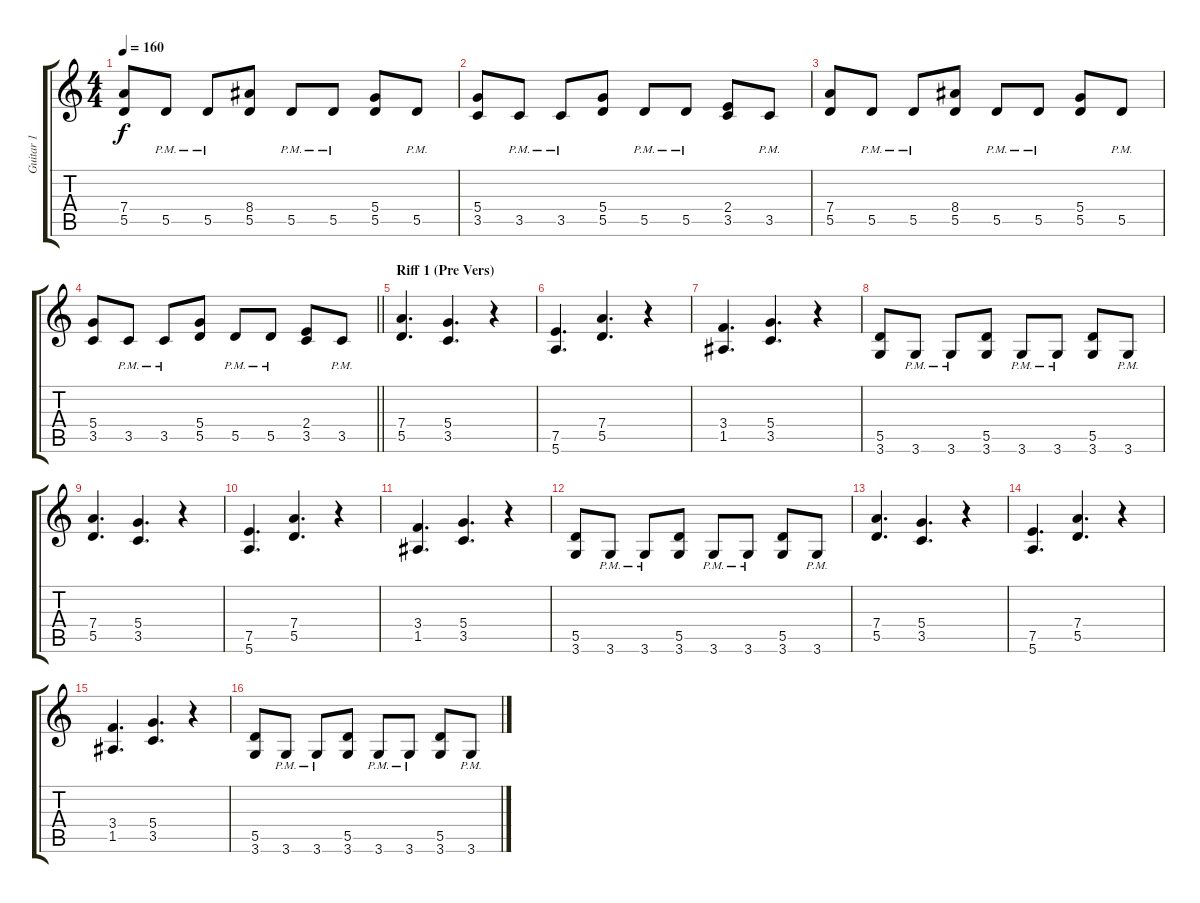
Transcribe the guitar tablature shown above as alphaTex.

\track ("Guitar 1" "Guitar 1") {instrument distortionguitar}
\staff {score tabs}
\tuning (E4 B3 G3 D3 A2 E2) {hide}
\ts (4 4)
\tempo 160
\clef g2
\ks c
(7.4 5.5).8{dy f} 5.5{pm}.8 5.5{pm}.8 (8.4 5.5).8 5.5{pm}.8 5.5{pm}.8 (5.4 5.5).8 5.5{pm}.8 |
(5.4 3.5).8 3.5{pm}.8 3.5{pm}.8 (5.4 5.5).8 5.5{pm}.8 5.5{pm}.8 (2.4 3.5).8 3.5{pm}.8 |
(7.4 5.5).8 5.5{pm}.8 5.5{pm}.8 (8.4 5.5).8 5.5{pm}.8 5.5{pm}.8 (5.4 5.5).8 5.5{pm}.8 |
\barLineRight lightlight
(5.4 3.5).8 3.5{pm}.8 3.5{pm}.8 (5.4 5.5).8 5.5{pm}.8 5.5{pm}.8 (2.4 3.5).8 3.5{pm}.8 |
\section ("" "Riff 1 (Pre Vers)")
(7.4 5.5).4{d} (5.4 3.5).4{d} r.4 |
(7.5 5.6).4{d} (7.4 5.5).4{d} r.4 |
(3.4 1.5).4{d} (5.4 3.5).4{d} r.4 |
(5.5 3.6).8 3.6{pm}.8 3.6{pm}.8 (5.5 3.6).8 3.6{pm}.8 3.6{pm}.8 (5.5 3.6).8 3.6{pm}.8 |
(7.4 5.5).4{d} (5.4 3.5).4{d} r.4 |
(7.5 5.6).4{d} (7.4 5.5).4{d} r.4 |
(3.4 1.5).4{d} (5.4 3.5).4{d} r.4 |
(5.5 3.6).8 3.6{pm}.8 3.6{pm}.8 (5.5 3.6).8 3.6{pm}.8 3.6{pm}.8 (5.5 3.6).8 3.6{pm}.8 |
(7.4 5.5).4{d} (5.4 3.5).4{d} r.4 |
(7.5 5.6).4{d} (7.4 5.5).4{d} r.4 |
(3.4 1.5).4{d} (5.4 3.5).4{d} r.4 |
(5.5 3.6).8 3.6{pm}.8 3.6{pm}.8 (5.5 3.6).8 3.6{pm}.8 3.6{pm}.8 (5.5 3.6).8 3.6{pm}.8
